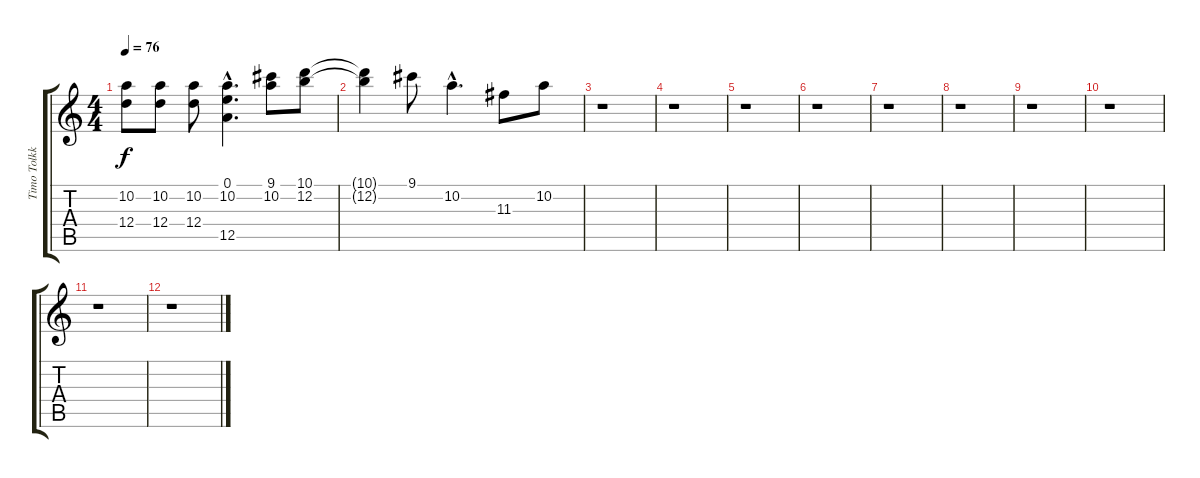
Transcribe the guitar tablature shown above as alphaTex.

\track ("Timo Tolkki" "Timo Tolkk") {instrument distortionguitar}
\staff {score tabs}
\tuning (E4 B3 G3 D3 A2 E2) {hide}
\ts (4 4)
\tempo 76
\clef g2
\ks c
(10.2 12.4).8{dy f volume 5} (10.2 12.4).8{volume 5} (10.2 12.4).8{volume 4} (0.1{hac} 10.2{hac} 12.5{hac}).4{d volume 4} (9.1 10.2).8{volume 3} (10.1 12.2).8{volume 3} |
(10.1{t} 12.2{t}).4 9.1.8{volume 2} 10.2{hac}.4{d volume 2} 11.3.8{volume 1} 10.2.8{volume 0} |
r.1 |
r.1 |
r.1 |
r.1 |
r.1 |
r.1 |
r.1 |
r.1 |
r.1 |
r.1
